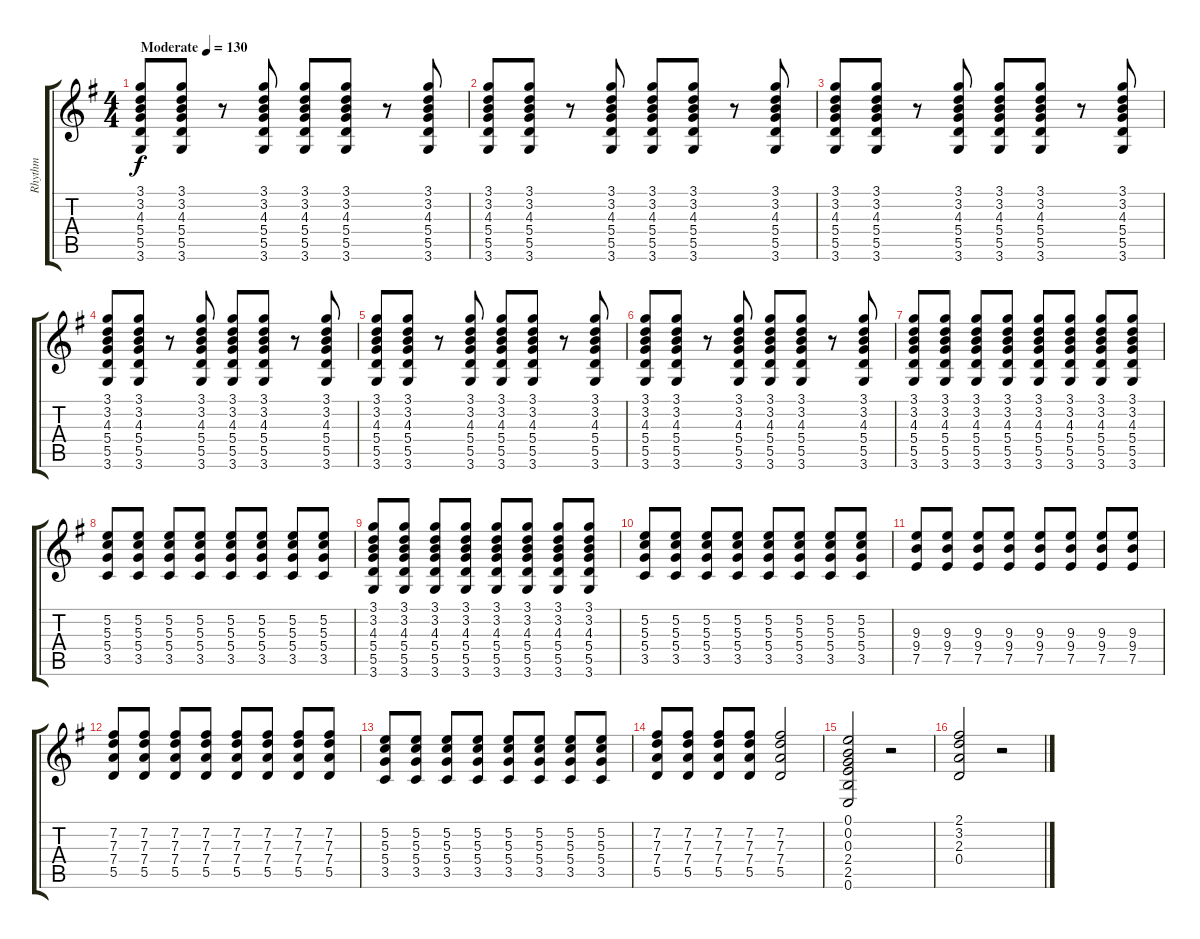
\track ("Rhythm" "Rhythm") {instrument acousticguitarnylon}
\staff {score tabs}
\tuning (E4 B3 G3 D3 A2 E2) {hide}
\ts (4 4)
\tempo (130 "Moderate")
\clef g2
\ks g
(3.1 3.2 4.3 5.4 5.5 3.6).8{dy f instrument acousticguitarnylon} (3.1 3.2 4.3 5.4 5.5 3.6).8 r.8 (3.1 3.2 4.3 5.4 5.5 3.6).8 (3.1 3.2 4.3 5.4 5.5 3.6).8 (3.1 3.2 4.3 5.4 5.5 3.6).8 r.8 (3.1 3.2 4.3 5.4 5.5 3.6).8 |
(3.1 3.2 4.3 5.4 5.5 3.6).8 (3.1 3.2 4.3 5.4 5.5 3.6).8 r.8 (3.1 3.2 4.3 5.4 5.5 3.6).8 (3.1 3.2 4.3 5.4 5.5 3.6).8 (3.1 3.2 4.3 5.4 5.5 3.6).8 r.8 (3.1 3.2 4.3 5.4 5.5 3.6).8 |
(3.1 3.2 4.3 5.4 5.5 3.6).8 (3.1 3.2 4.3 5.4 5.5 3.6).8 r.8 (3.1 3.2 4.3 5.4 5.5 3.6).8 (3.1 3.2 4.3 5.4 5.5 3.6).8 (3.1 3.2 4.3 5.4 5.5 3.6).8 r.8 (3.1 3.2 4.3 5.4 5.5 3.6).8 |
(3.1 3.2 4.3 5.4 5.5 3.6).8 (3.1 3.2 4.3 5.4 5.5 3.6).8 r.8 (3.1 3.2 4.3 5.4 5.5 3.6).8 (3.1 3.2 4.3 5.4 5.5 3.6).8 (3.1 3.2 4.3 5.4 5.5 3.6).8 r.8 (3.1 3.2 4.3 5.4 5.5 3.6).8 |
(3.1 3.2 4.3 5.4 5.5 3.6).8 (3.1 3.2 4.3 5.4 5.5 3.6).8 r.8 (3.1 3.2 4.3 5.4 5.5 3.6).8 (3.1 3.2 4.3 5.4 5.5 3.6).8 (3.1 3.2 4.3 5.4 5.5 3.6).8 r.8 (3.1 3.2 4.3 5.4 5.5 3.6).8 |
(3.1 3.2 4.3 5.4 5.5 3.6).8 (3.1 3.2 4.3 5.4 5.5 3.6).8 r.8 (3.1 3.2 4.3 5.4 5.5 3.6).8 (3.1 3.2 4.3 5.4 5.5 3.6).8 (3.1 3.2 4.3 5.4 5.5 3.6).8 r.8 (3.1 3.2 4.3 5.4 5.5 3.6).8 |
(3.1 3.2 4.3 5.4 5.5 3.6).8 (3.1 3.2 4.3 5.4 5.5 3.6).8 (3.1 3.2 4.3 5.4 5.5 3.6).8 (3.1 3.2 4.3 5.4 5.5 3.6).8 (3.1 3.2 4.3 5.4 5.5 3.6).8 (3.1 3.2 4.3 5.4 5.5 3.6).8 (3.1 3.2 4.3 5.4 5.5 3.6).8 (3.1 3.2 4.3 5.4 5.5 3.6).8 |
(5.2 5.3 5.4 3.5).8 (5.2 5.3 5.4 3.5).8 (5.2 5.3 5.4 3.5).8 (5.2 5.3 5.4 3.5).8 (5.2 5.3 5.4 3.5).8 (5.2 5.3 5.4 3.5).8 (5.2 5.3 5.4 3.5).8 (5.2 5.3 5.4 3.5).8 |
(3.1 3.2 4.3 5.4 5.5 3.6).8 (3.1 3.2 4.3 5.4 5.5 3.6).8 (3.1 3.2 4.3 5.4 5.5 3.6).8 (3.1 3.2 4.3 5.4 5.5 3.6).8 (3.1 3.2 4.3 5.4 5.5 3.6).8 (3.1 3.2 4.3 5.4 5.5 3.6).8 (3.1 3.2 4.3 5.4 5.5 3.6).8 (3.1 3.2 4.3 5.4 5.5 3.6).8 |
(5.2 5.3 5.4 3.5).8 (5.2 5.3 5.4 3.5).8 (5.2 5.3 5.4 3.5).8 (5.2 5.3 5.4 3.5).8 (5.2 5.3 5.4 3.5).8 (5.2 5.3 5.4 3.5).8 (5.2 5.3 5.4 3.5).8 (5.2 5.3 5.4 3.5).8 |
(9.3 9.4 7.5).8 (9.3 9.4 7.5).8 (9.3 9.4 7.5).8 (9.3 9.4 7.5).8 (9.3 9.4 7.5).8 (9.3 9.4 7.5).8 (9.3 9.4 7.5).8 (9.3 9.4 7.5).8 |
(7.2 7.3 7.4 5.5).8 (7.2 7.3 7.4 5.5).8 (7.2 7.3 7.4 5.5).8 (7.2 7.3 7.4 5.5).8 (7.2 7.3 7.4 5.5).8 (7.2 7.3 7.4 5.5).8 (7.2 7.3 7.4 5.5).8 (7.2 7.3 7.4 5.5).8 |
(5.2 5.3 5.4 3.5).8 (5.2 5.3 5.4 3.5).8 (5.2 5.3 5.4 3.5).8 (5.2 5.3 5.4 3.5).8 (5.2 5.3 5.4 3.5).8 (5.2 5.3 5.4 3.5).8 (5.2 5.3 5.4 3.5).8 (5.2 5.3 5.4 3.5).8 |
(7.2 7.3 7.4 5.5).8 (7.2 7.3 7.4 5.5).8 (7.2 7.3 7.4 5.5).8 (7.2 7.3 7.4 5.5).8 (7.2 7.3 7.4 5.5).2 |
(0.1 0.2 0.3 2.4 2.5 0.6).2 r.2 |
(2.1 3.2 2.3 0.4).2 r.2
